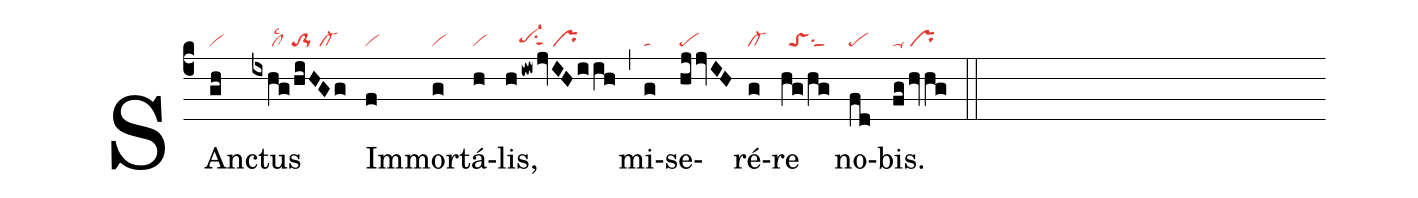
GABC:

nabc-lines:1;
%%
(c4)SAn(gh|vi)ctus(ixhg/hiHGg|/////cllsc2//to-1//cl-) Im(f|vi)mor(g|vi)tá(h|vi)lis,(hiwjvIHiih|///pe-hgsu1sut1//pr) (,)
mi(g|ta)se(hjjvIH|pe)ré(g|cl-)re(hg/hg|//toSsu1sut1) no(fd|pe)bis.(fghvhg|ta-/pr) (::)
